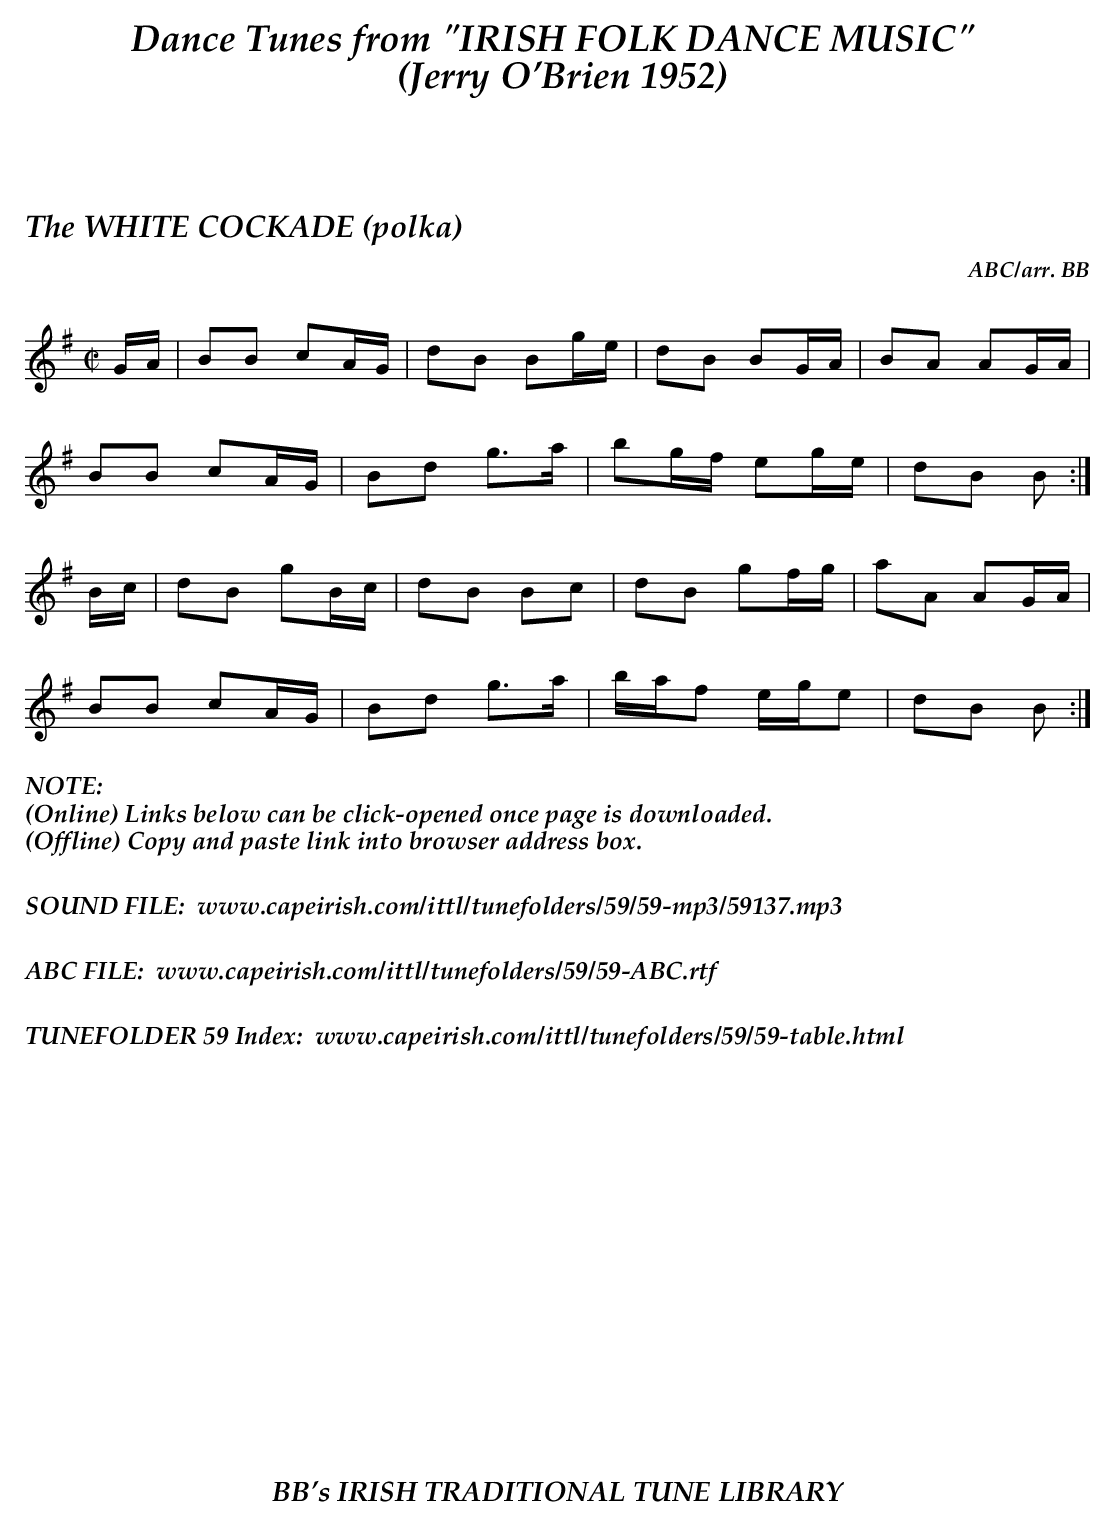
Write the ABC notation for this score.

X:1
T:WHITE COCKADE (polka), The
C:ABC/arr. BB
L:1/8
M:C|
K:G
G/A/|BB cA/G/|dB Bg/e/|dB BG/A/|BA AG/A/|
BB cA/G/|Bd g>a|bg/f/ eg/e/|dB B :|
B/c/|dB gB/c/|dB Bc|dB gf/g/|aA AG/A/|
BB cA/G/|Bd g>a|b/a/f e/g/e|dB B :|
%%textfont "Palatino-BoldItalic" 16
%%begintext
%%NOTE:
(Online) Links below can be click-opened once page is downloaded.
(Offline) Copy and paste link into browser address box.
%%
%%
SOUND FILE:  www.capeirish.com/ittl/tunefolders/59/59-mp3/59137.mp3
%%
%%
ABC FILE:  www.capeirish.com/ittl/tunefolders/59/59-ABC.rtf
%%
%%
TUNEFOLDER 59 Index:  www.capeirish.com/ittl/tunefolders/59/59-table.html
